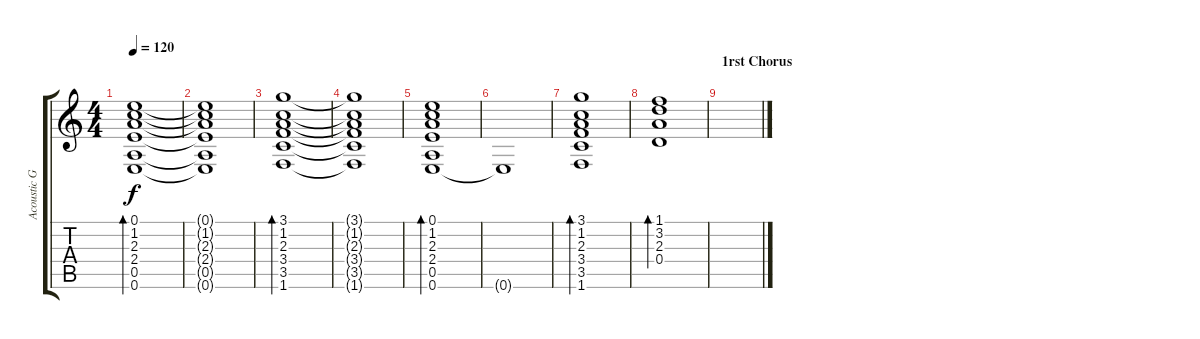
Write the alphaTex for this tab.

\track ("Acoustic Guitar 2" "Acoustic G") {instrument acousticguitarsteel}
\staff {score tabs}
\tuning (E4 B3 G3 D3 A2 E2) {hide}
\ts (4 4)
\tempo 120
\clef g2
\ks c
(0.1 1.2 2.3 2.4 0.5 0.6).1{bd 120 dy f} |
(0.1{t} 1.2{t} 2.3{t} 2.4{t} 0.5{t} 0.6{t}).1 |
(3.1 1.2 2.3 3.4 3.5 1.6).1{bd 120} |
(3.1{t} 1.2{t} 2.3{t} 3.4{t} 3.5{t} 1.6{t}).1 |
(0.1 1.2 2.3 2.4 0.5 0.6).1{bd 120} |
0.6{t}.1 |
(3.1 1.2 2.3 3.4 3.5 1.6).1{bd 120} |
(1.1 3.2 2.3 0.4).1{bd 120} |
\section ("" "1rst Chorus")
